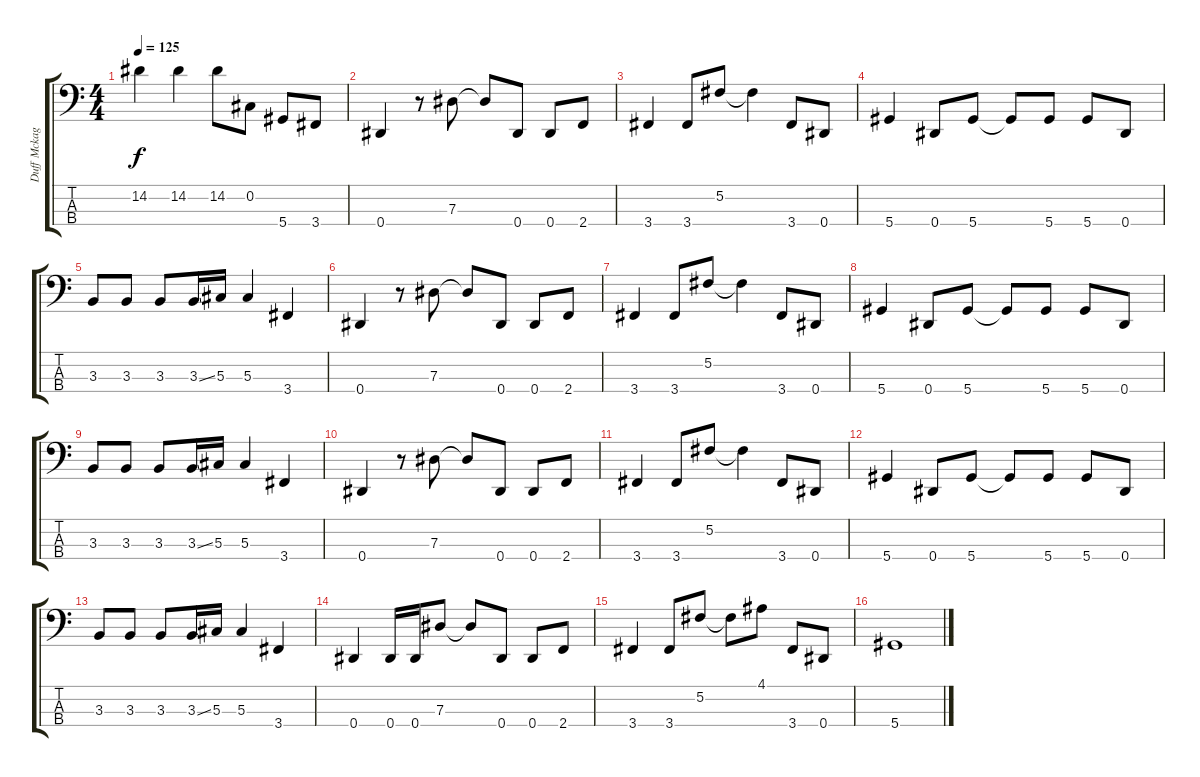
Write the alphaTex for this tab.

\track ("Duff Mckagan" "Duff Mckag") {instrument electricbassfinger}
\staff {score tabs}
\tuning (Gb2 Db2 Ab1 Eb1) {hide}
\ts (4 4)
\tempo 125
\clef f4
\ks c
14.2.4{dy f} 14.2.4 14.2.8 0.2.8 5.4.8 3.4.8 |
0.4.4 r.8 7.3.8 7.3{t}.8 0.4.8 0.4.8 2.4.8 |
3.4.4 3.4.8 5.2.8 5.2{t}.4 3.4.8 0.4.8 |
5.4.4 0.4.8 5.4.8 5.4{t}.8 5.4.8 5.4.8 0.4.8 |
3.3.8 3.3.8 3.3.8 3.3{ss}.16 5.3.16 5.3.4 3.4.4 |
0.4.4 r.8 7.3.8 7.3{t}.8 0.4.8 0.4.8 2.4.8 |
3.4.4 3.4.8 5.2.8 5.2{t}.4 3.4.8 0.4.8 |
5.4.4 0.4.8 5.4.8 5.4{t}.8 5.4.8 5.4.8 0.4.8 |
3.3.8 3.3.8 3.3.8 3.3{ss}.16 5.3.16 5.3.4 3.4.4 |
0.4.4 r.8 7.3.8 7.3{t}.8 0.4.8 0.4.8 2.4.8 |
3.4.4 3.4.8 5.2.8 5.2{t}.4 3.4.8 0.4.8 |
5.4.4 0.4.8 5.4.8 5.4{t}.8 5.4.8 5.4.8 0.4.8 |
3.3.8 3.3.8 3.3.8 3.3{ss}.16 5.3.16 5.3.4 3.4.4 |
0.4.4 0.4.16 0.4.16 7.3.8 7.3{t}.8 0.4.8 0.4.8 2.4.8 |
3.4.4 3.4.8 5.2.8 5.2{t}.8 4.1.8 3.4.8 0.4.8 |
5.4.1
